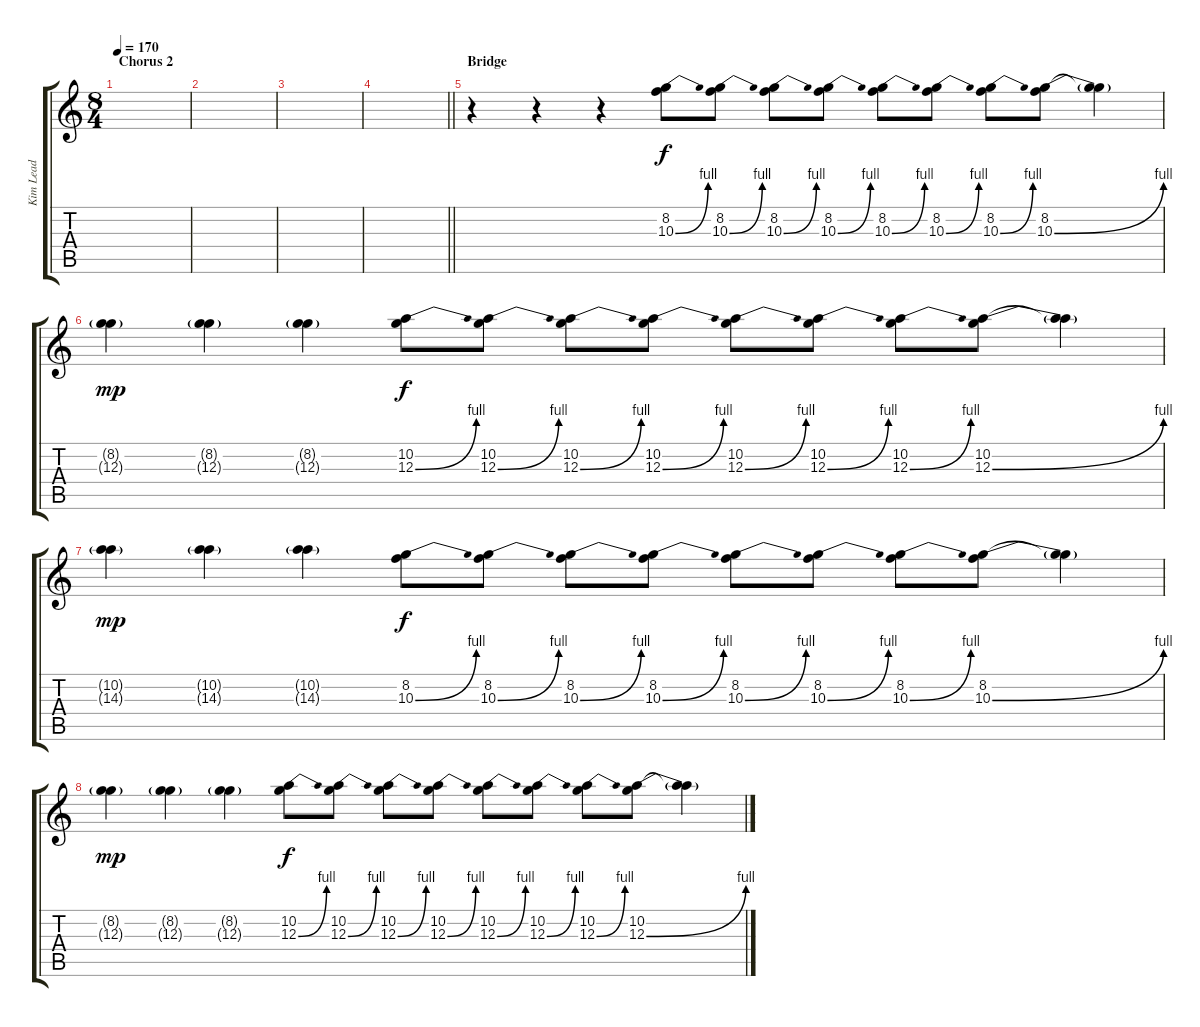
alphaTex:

\track ("Kim Lead" "Kim Lead") {instrument overdrivenguitar}
\staff {score tabs}
\tuning (E4 B3 G3 D3 A2 E2) {hide}
\ts (8 4)
\section ("" "Chorus 2")
\tempo 170
\clef g2
\ks c
|
|
|
\barLineRight lightlight
|
\section ("" "Bridge")
r.4 r.4 r.4 (8.2 10.3{be (bend 0 0 60 4)}).8 (8.2 10.3{be (bend 0 0 60 4)}).8 (8.2 10.3{be (bend 0 0 60 4)}).8 (8.2 10.3{be (bend 0 0 60 4)}).8 (8.2 10.3{be (bend 0 0 60 4)}).8 (8.2 10.3{be (bend 0 0 60 4)}).8 (8.2 10.3{be (bend 0 0 60 4)}).8 (8.2 10.3{be (bend 0 0 60 4)}).8 (8.2{t} 10.3{t}).4 |
(8.2{g} 12.3{g}).4{dy mp} (8.2{g} 12.3{g}).4 (8.2{g} 12.3{g}).4 (10.2 12.3{be (bend 0 0 60 4)}).8{dy f} (10.2 12.3{be (bend 0 0 60 4)}).8 (10.2 12.3{be (bend 0 0 60 4)}).8 (10.2 12.3{be (bend 0 0 60 4)}).8 (10.2 12.3{be (bend 0 0 60 4)}).8 (10.2 12.3{be (bend 0 0 60 4)}).8 (10.2 12.3{be (bend 0 0 60 4)}).8 (10.2 12.3{be (bend 0 0 60 4)}).8 (10.2{t} 12.3{t}).4 |
(10.2{g} 14.3{g}).4{dy mp} (10.2{g} 14.3{g}).4 (10.2{g} 14.3{g}).4 (8.2 10.3{be (bend 0 0 60 4)}).8{dy f} (8.2 10.3{be (bend 0 0 60 4)}).8 (8.2 10.3{be (bend 0 0 60 4)}).8 (8.2 10.3{be (bend 0 0 60 4)}).8 (8.2 10.3{be (bend 0 0 60 4)}).8 (8.2 10.3{be (bend 0 0 60 4)}).8 (8.2 10.3{be (bend 0 0 60 4)}).8 (8.2 10.3{be (bend 0 0 60 4)}).8 (8.2{t} 10.3{t}).4 |
(8.2{g} 12.3{g}).4{dy mp} (8.2{g} 12.3{g}).4 (8.2{g} 12.3{g}).4 (10.2 12.3{be (bend 0 0 60 4)}).8{dy f} (10.2 12.3{be (bend 0 0 60 4)}).8 (10.2 12.3{be (bend 0 0 60 4)}).8 (10.2 12.3{be (bend 0 0 60 4)}).8 (10.2 12.3{be (bend 0 0 60 4)}).8 (10.2 12.3{be (bend 0 0 60 4)}).8 (10.2 12.3{be (bend 0 0 60 4)}).8 (10.2 12.3{be (bend 0 0 60 4)}).8 (10.2{t} 12.3{t}).4
